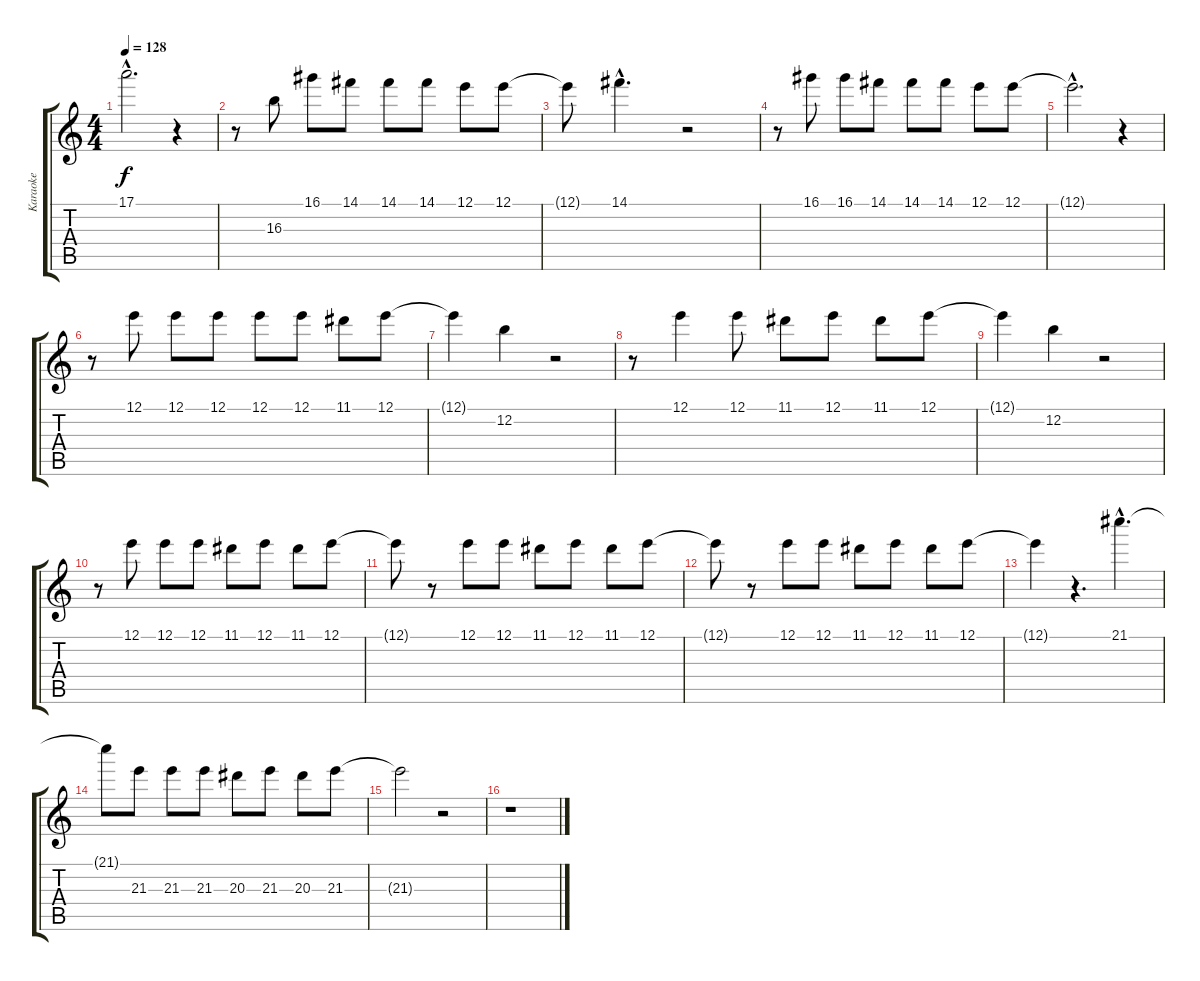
\track ("Karaoke" "Karaoke") {instrument acousticguitarnylon}
\staff {score tabs}
\tuning (E4 B3 G3 D3 A2 E2) {hide}
\ts (4 4)
\tempo 128
\clef g2
\ks c
17.1{hac}.2{d dy f} r.4 |
r.8 16.3.8 16.1.8 14.1.8 14.1.8 14.1.8 12.1.8 12.1.8 |
12.1{t}.8 14.1{hac}.4{d} r.2 |
r.8 16.1.8 16.1.8 14.1.8 14.1.8 14.1.8 12.1.8 12.1.8 |
12.1{hac t}.2{d} r.4 |
r.8 12.1.8 12.1.8 12.1.8 12.1.8 12.1.8 11.1.8 12.1.8 |
12.1{t}.4 12.2.4 r.2 |
r.8 12.1.4 12.1.8 11.1.8 12.1.8 11.1.8 12.1.8 |
12.1{t}.4 12.2.4 r.2 |
r.8 12.1.8 12.1.8 12.1.8 11.1.8 12.1.8 11.1.8 12.1.8 |
12.1{t}.8 r.8 12.1.8 12.1.8 11.1.8 12.1.8 11.1.8 12.1.8 |
12.1{t}.8 r.8 12.1.8 12.1.8 11.1.8 12.1.8 11.1.8 12.1.8 |
12.1{t}.4 r.4{d} 21.1{hac}.4{d} |
21.1{t}.8 21.3.8 21.3.8 21.3.8 20.3.8 21.3.8 20.3.8 21.3.8 |
21.3{t}.2 r.2 |
r.1
